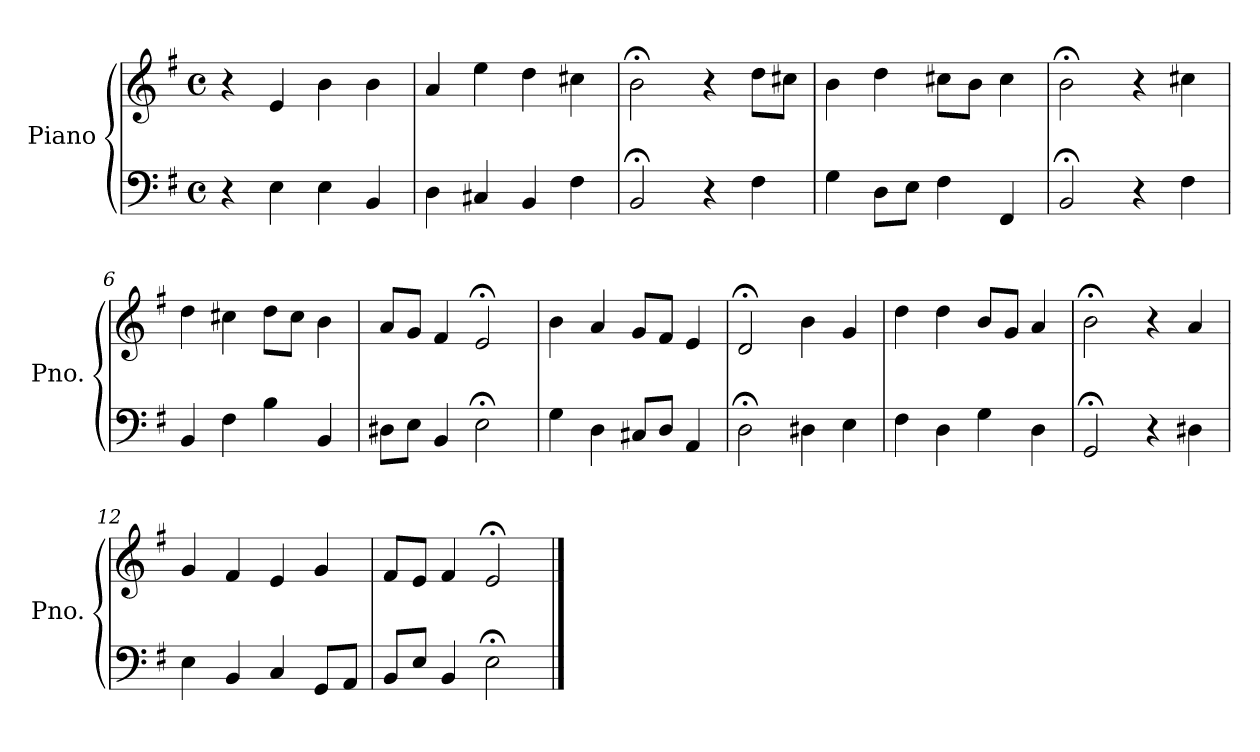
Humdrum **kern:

**kern	**kern
*part1	*part1
*staff2	*staff1
*I"Piano	*
*I'Pno.	*
*clefF4	*clefG2
*k[f#]	*k[f#]
*M4/4	*M4/4
*met(c)	*met(c)
=1	=1
4r	4r
4E\	4e/
4E\	4b\
4BB/	4b\
=2	=2
4D\	4a/
4C#X/	4ee\
4BB/	4dd\
4F#\	4cc#X\
=3	=3
2BB;</	2b;<\
4r	4r
4F#\	8dd\L
.	8cc#X\J
=4	=4
4G\	4b\
8D\L	4dd\
8E\J	.
4F#\	8cc#X\L
.	8b\J
4FF#/	4cc#\
=5	=5
2BB;</	2b;<\
4r	4r
4F#\	4cc#X\
=6	=6
4BB/	4dd\
4F#\	4cc#X\
4B\	8dd\L
.	8cc#\J
4BB/	4b\
=7	=7
8D#X\L	8a/L
8E\J	8g/J
4BB/	4f#/
2E;<\	2e;</
!!LO:LB:g=z
=8	=8
4G\	4b\
4D\	4a/
8C#X/L	8g/L
8D/J	8f#/J
4AA/	4e/
=9	=9
2D;<\	2d;</
4D#X\	4b\
4E\	4g/
=10	=10
4F#\	4dd\
4D\	4dd\
4G\	8b/L
.	8g/J
4D\	4a/
=11	=11
2GG;</	2b;<\
4r	4r
4D#X\	4a/
=12	=12
4E\	4g/
4BB/	4f#/
4C/	4e/
8GG/L	4g/
8AA/J	.
=13	=13
8BB/L	8f#/L
8E/J	8e/J
4BB/	4f#/
2E;<\	2e;</
==	==
*-	*-
